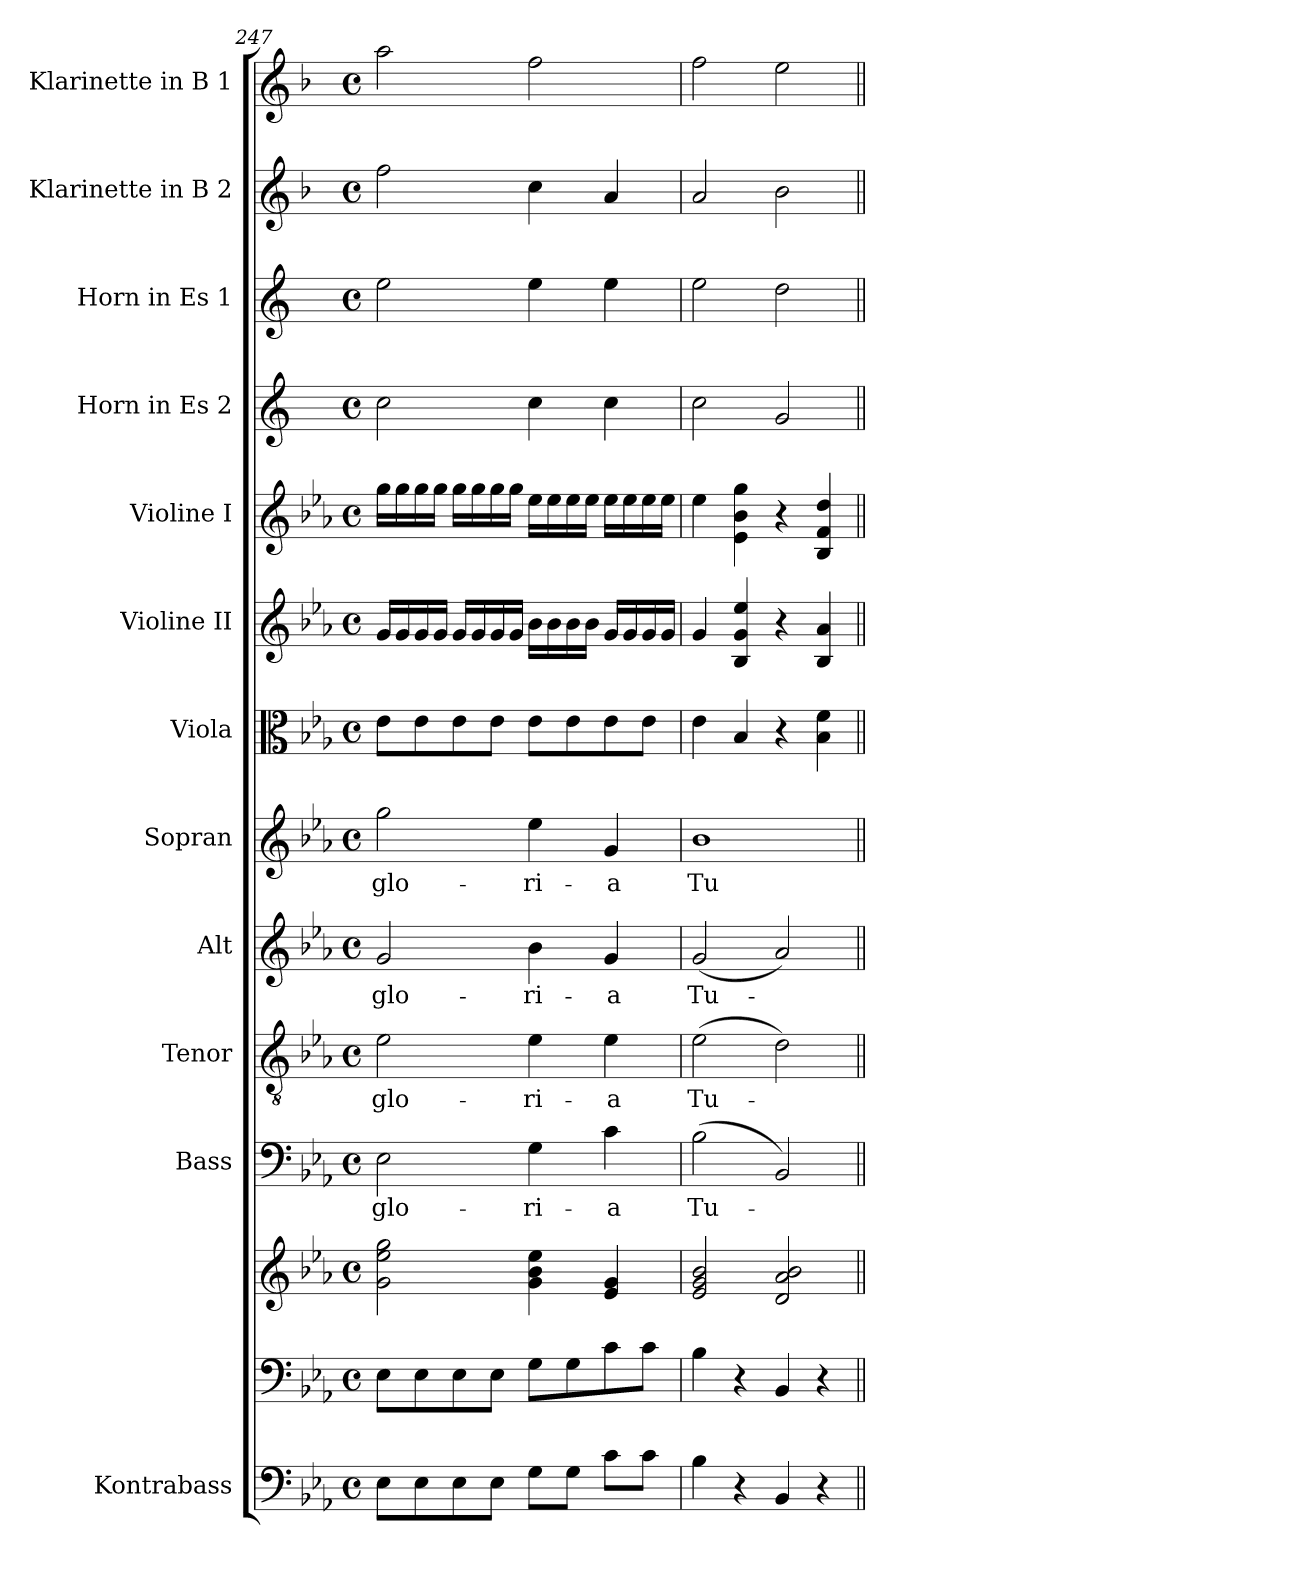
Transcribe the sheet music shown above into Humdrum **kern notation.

**kern	**kern	**kern	**kern	**text	**kern	**text	**kern	**text	**kern	**text	**kern	**kern	**kern	**kern	**kern	**kern	**kern
*part13	*part12	*part12	*part11	*part11	*part10	*part10	*part9	*part9	*part8	*part8	*part7	*part6	*part5	*part4	*part3	*part2	*part1
*staff14	*staff13	*staff12	*staff11	*staff11	*staff10	*staff10	*staff9	*staff9	*staff8	*staff8	*staff7	*staff6	*staff5	*staff4	*staff3	*staff2	*staff1
*I"Kontrabass	*	*	*I"Bass	*	*I"Tenor	*	*I"Alt	*	*I"Sopran	*	*I"Viola	*I"Violine II	*I"Violine I	*I"Horn in Es 2	*I"Horn in Es 1	*I"Klarinette in B 2	*I"Klarinette in B 1
*I'Kb.	*	*	*I'B	*	*I'T	*	*I'A	*	*I'S	*	*I'Vla.	*I'Vl. II	*I'Vl. I	*I'Hrn. 2	*I'Hrn. 1	*	*
*clefF4	*clefF4	*clefG2	*clefF4	*	*clefGv2	*	*clefG2	*	*clefG2	*	*clefC3	*clefG2	*clefG2	*clefG2	*clefG2	*clefG2	*clefG2
*ITrd7c12	*	*	*	*	*	*	*	*	*	*	*	*	*	*ITrd5c9	*ITrd5c9	*ITrd1c2	*ITrd1c2
*k[b-e-a-]	*k[b-e-a-]	*k[b-e-a-]	*k[b-e-a-]	*	*k[b-e-a-]	*	*k[b-e-a-]	*	*k[b-e-a-]	*	*k[b-e-a-]	*k[b-e-a-]	*k[b-e-a-]	*k[b-e-a-]	*k[b-e-a-]	*k[b-e-a-]	*k[b-e-a-]
*E-:	*E-:	*E-:	*E-:	*	*E-:	*	*E-:	*	*E-:	*	*E-:	*E-:	*E-:	*E-:	*E-:	*E-:	*E-:
*M4/4	*M4/4	*M4/4	*M4/4	*	*M4/4	*	*M4/4	*	*M4/4	*	*M4/4	*M4/4	*M4/4	*M4/4	*M4/4	*M4/4	*M4/4
*met(c)	*met(c)	*met(c)	*met(c)	*	*met(c)	*	*met(c)	*	*met(c)	*	*met(c)	*met(c)	*met(c)	*met(c)	*met(c)	*met(c)	*met(c)
=247	=247	=247	=247	=247	=247	=247	=247	=247	=247	=247	=247	=247	=247	=247	=247	=247	=247
!	!	!	!	!LO:LY:b	!	!LO:LY:b	!	!LO:LY:b	!	!LO:LY:b	!	!	!	!	!	!	!
8EE-\L	8E-\L	2g\ 2ee-\ 2gg\	2E-\	glo-	2e-\	glo-	2g/	glo-	2gg\	glo-	8e-\L	16g/LL	16gg\LL	2e-\	2g\	2ee-\	2gg\
.	.	.	.	.	.	.	.	.	.	.	.	16g/	16gg\	.	.	.	.
8EE-\	8E-\	.	.	.	.	.	.	.	.	.	8e-\	16g/	16gg\	.	.	.	.
.	.	.	.	.	.	.	.	.	.	.	.	16g/JJ	16gg\JJ	.	.	.	.
8EE-\	8E-\	.	.	.	.	.	.	.	.	.	8e-\	16g/LL	16gg\LL	.	.	.	.
.	.	.	.	.	.	.	.	.	.	.	.	16g/	16gg\	.	.	.	.
8EE-\J	8E-\J	.	.	.	.	.	.	.	.	.	8e-\J	16g/	16gg\	.	.	.	.
.	.	.	.	.	.	.	.	.	.	.	.	16g/JJ	16gg\JJ	.	.	.	.
!	!	!	!	!LO:LY:b	!	!LO:LY:b	!	!LO:LY:b	!	!LO:LY:b	!	!	!	!	!	!	!
8GG\L	8G\L	4g\ 4b-\ 4ee-\	4G\	-ri-	4e-\	-ri-	4b-\	-ri-	4ee-\	-ri-	8e-\L	16b-\LL	16ee-\LL	4e-\	4g\	4b-\	2ee-\
.	.	.	.	.	.	.	.	.	.	.	.	16b-\	16ee-\	.	.	.	.
8GG\J	8G\	.	.	.	.	.	.	.	.	.	8e-\	16b-\	16ee-\	.	.	.	.
.	.	.	.	.	.	.	.	.	.	.	.	16b-\JJ	16ee-\JJ	.	.	.	.
!	!	!	!	!LO:LY:b	!	!LO:LY:b	!	!LO:LY:b	!	!LO:LY:b	!	!	!	!	!	!	!
8C\L	8c\	4e-/ 4g/	4c\	-a	4e-\	-a	4g/	-a	4g/	-a	8e-\	16g/LL	16ee-\LL	4e-\	4g\	4g/	.
.	.	.	.	.	.	.	.	.	.	.	.	16g/	16ee-\	.	.	.	.
8C\J	8c\J	.	.	.	.	.	.	.	.	.	8e-\J	16g/	16ee-\	.	.	.	.
.	.	.	.	.	.	.	.	.	.	.	.	16g/JJ	16ee-\JJ	.	.	.	.
!!LO:PB:g=z
=248	=248	=248	=248	=248	=248	=248	=248	=248	=248	=248	=248	=248	=248	=248	=248	=248	=248
!	!	!	!	!LO:LY:b	!	!LO:LY:b	!	!LO:LY:b	!	!LO:LY:b	!	!	!	!	!	!	!
4BB-\	4B-\	2e-/ 2g/ 2b-/	(>2B-\	Tu-	(>2e-\	Tu-	(<2g/	Tu-	1b-	Tu-	4e-\	4g/	4ee-\	2e-\	2g\	2g/	2ee-\
4r	4r	.	.	.	.	.	.	.	.	.	4B-/	4B-/ 4g/ 4ee-/	4e-\ 4b-\ 4gg\	.	.	.	.
4BBB-/	4BB-/	2d/ 2a-/ 2b-/	2BB-/)	.	2d\)	.	2a-/)	.	.	.	4r	4r	4r	2B-/	2f\	2a-\	2dd\
4r	4r	.	.	.	.	.	.	.	.	.	4B-\ 4f\	4B-/ 4a-/	4B-/ 4f/ 4dd/	.	.	.	.
=||	=||	=||	=||	=||	=||	=||	=||	=||	=||	=||	=||	=||	=||	=||	=||	=||	=||
*-	*-	*-	*-	*-	*-	*-	*-	*-	*-	*-	*-	*-	*-	*-	*-	*-	*-
